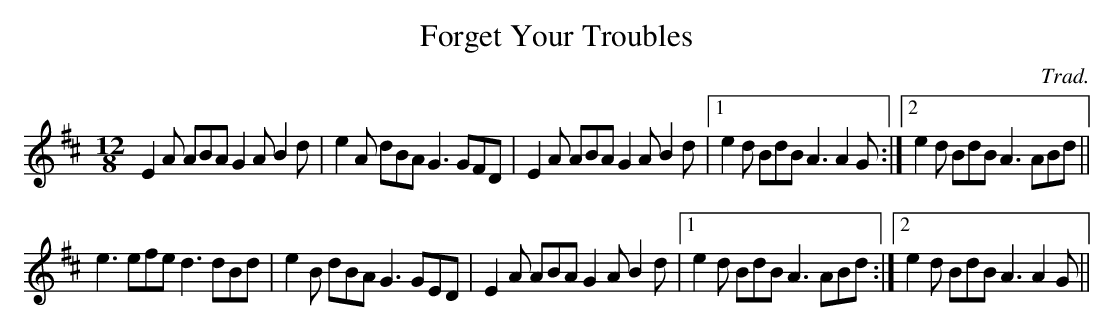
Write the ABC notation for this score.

X:1
T:Forget Your Troubles
C:Trad.
M:12/8
L:1/8
K:D
E2A ABA G2A B2d|e2A dBA G3 GFD|E2A ABA G2A B2d|1 e2d BdB A3 A2G:|2 e2d BdB A3 ABd||
e3 efe d3 dBd|e2B dBA G3 GED|E2A ABA G2A B2d|1 e2d BdB A3 ABd:|2 e2d BdB A3 A2G||
